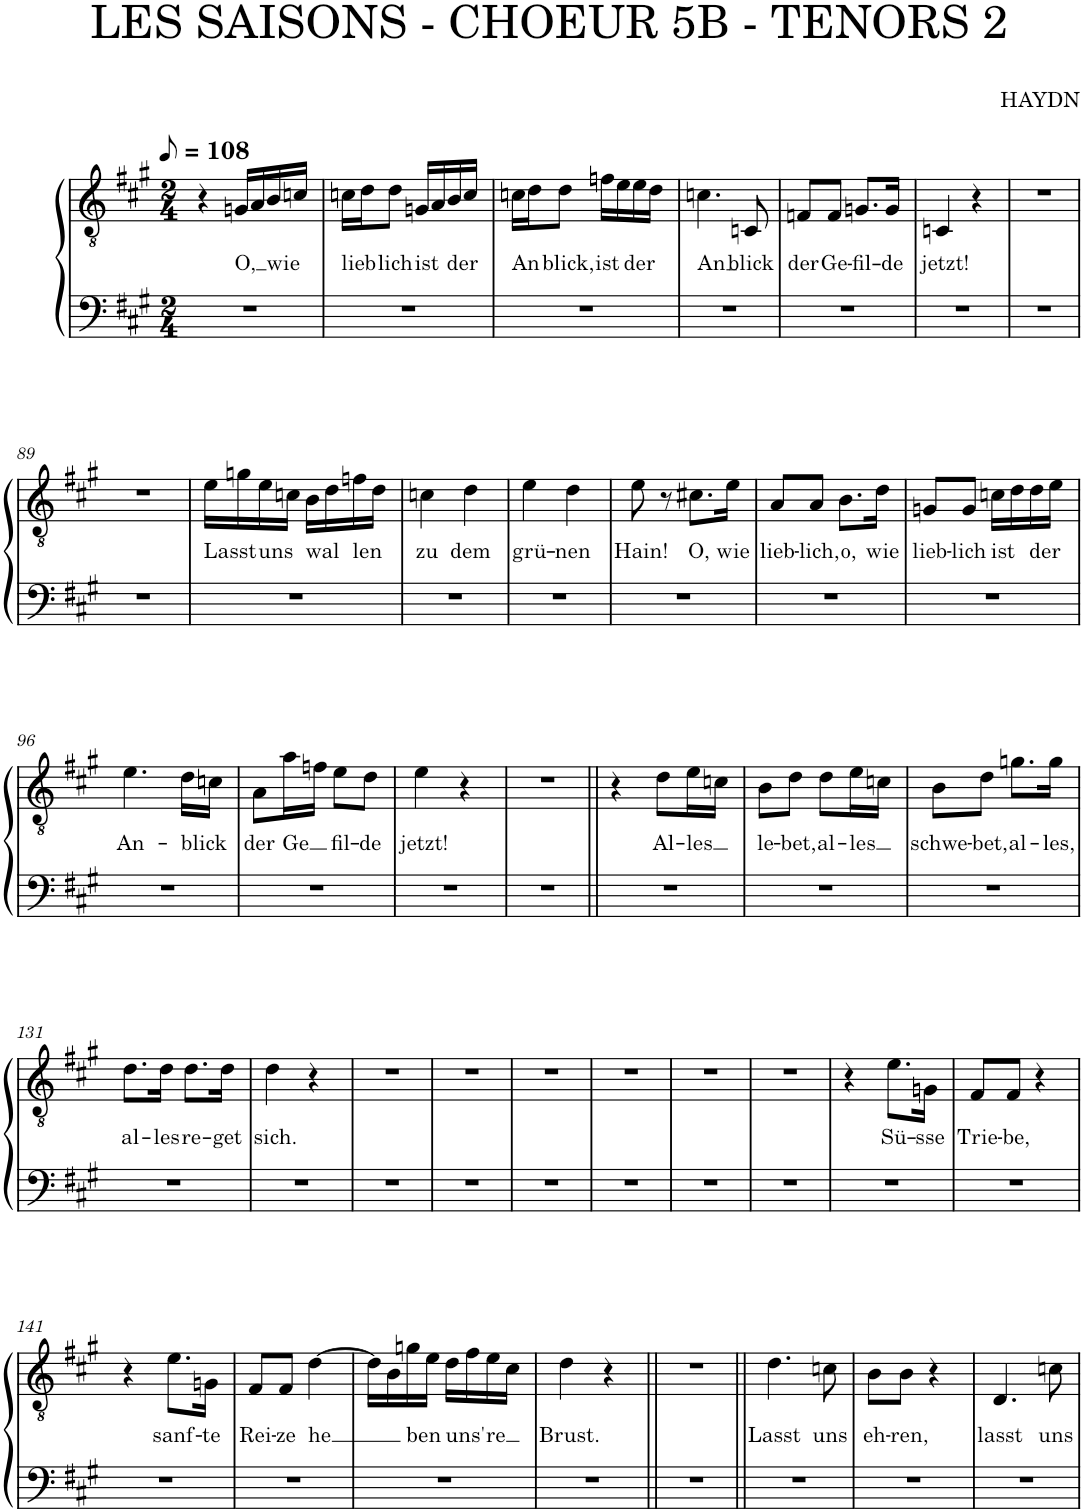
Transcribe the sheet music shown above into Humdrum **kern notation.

**kern	**kern	**text
*part1	*part1	*part1
*staff2	*staff1	*staff1
*I"Piano	*	*
*I'Pno.	*	*
*clefF4	*clefGv2	*
*k[f#c#g#]	*k[f#c#g#]	*
*M2/4	*M2/4	*
*MM54	*MM54	*
=82	=82	=82
2r	4r	.
!	!	!LO:LY:b
.	16Gn/LL	O,
.	16A/	.
!	!	!LO:LY:b
.	16B/	wie
.	16cn/JJ	.
=83	=83	=83
!	!	!LO:LY:b
2r	16cn\LL	lieb
.	16d\J	.
!	!	!LO:LY:b
.	8d\J	lich
!	!	!LO:LY:b
.	16Gn/LL	ist
.	16A/	.
!	!	!LO:LY:b
.	16B/	der
.	16c/JJ	.
=84	=84	=84
!	!	!LO:LY:b
2r	16cn\LL	An
.	16d\J	.
!	!	!LO:LY:b
.	8d\J	blick,
!	!	!LO:LY:b
.	16fn\LL	ist
.	16e\	.
!	!	!LO:LY:b
.	16e\	der
.	16d\JJ	.
=85	=85	=85
!	!	!LO:LY:b
2r	4.cn\	An
!	!	!LO:LY:b
.	8Cn/	blick
=86	=86	=86
!	!	!LO:LY:b
2r	8Fn/L	der
!	!	!LO:LY:b
.	8F/J	Ge-
!	!	!LO:LY:b
.	8.Gn/L	-fil-
!	!	!LO:LY:b
.	16G/Jk	-de
=87	=87	=87
!	!	!LO:LY:b
2r	4Cn/	jetzt!
.	4r	.
=88	=88	=88
2r	2r	.
!!LO:LB:g=z
=89	=89	=89
2r	2r	.
=90	=90	=90
!	!	!LO:LY:b
2r	16e\LL	Lasst
.	16gn\	.
!	!	!LO:LY:b
.	16e\	uns
.	16cn\JJ	.
!	!	!LO:LY:b
.	16B\LL	wal
.	16d\	.
!	!	!LO:LY:b
.	16fn\	len
.	16d\JJ	.
=91	=91	=91
!	!	!LO:LY:b
2r	4cn\	zu
!	!	!LO:LY:b
.	4d\	dem
=92	=92	=92
!	!	!LO:LY:b
2r	4e\	grü-
!	!	!LO:LY:b
.	4d\	-nen
=93	=93	=93
!	!	!LO:LY:b
2r	8e\	Hain!
.	8r	.
!	!	!LO:LY:b
.	8.c#X\L	O,
!	!	!LO:LY:b
.	16e\Jk	wie
=94	=94	=94
!	!	!LO:LY:b
2r	8A/L	lieb-
!	!	!LO:LY:b
.	8A/J	-lich,
!	!	!LO:LY:b
.	8.B\L	o,
!	!	!LO:LY:b
.	16d\Jk	wie
=95	=95	=95
!	!	!LO:LY:b
2r	8Gn/L	lieb-
!	!	!LO:LY:b
.	8G/J	-lich
!	!	!LO:LY:b
.	16cn\LL	ist
.	16d\	.
!	!	!LO:LY:b
.	16d\	der
.	16e\JJ	.
!!LO:LB:g=z
=96	=96	=96
!	!	!LO:LY:b
2r	4.e\	An-
!	!	!LO:LY:b
.	16d\LL	-blick
.	16cn\JJ	.
=97	=97	=97
!	!	!LO:LY:b
2r	8A\L	der
!	!	!LO:LY:b
.	16a\L	-Ge
.	16fn\JJ	.
!	!	!LO:LY:b
.	8e\L	fil-
!	!	!LO:LY:b
.	8d\J	-de
=98	=98	=98
!	!	!LO:LY:b
2r	4e\	jetzt!
.	4r	.
=99	=99	=99
2r	2r	.
=128||	=128||	=128||
2r	4r	.
!	!	!LO:LY:b
.	8d\L	Al-
!	!	!LO:LY:b
.	16e\L	-les
.	16cn\JJ	.
=129	=129	=129
!	!	!LO:LY:b
2r	8B\L	le-
!	!	!LO:LY:b
.	8d\J	-bet,
!	!	!LO:LY:b
.	8d\L	al-
!	!	!LO:LY:b
.	16e\L	-les
.	16cn\JJ	.
=130	=130	=130
!	!	!LO:LY:b
2r	8B\L	schwe-
!	!	!LO:LY:b
.	8d\J	-bet,
!	!	!LO:LY:b
.	8.gn\L	al-
!	!	!LO:LY:b
.	16g\Jk	-les,
!!LO:LB:g=z
=131	=131	=131
!	!	!LO:LY:b
2r	8.d\L	al-
!	!	!LO:LY:b
.	16d\Jk	-les
!	!	!LO:LY:b
.	8.d\L	re-
!	!	!LO:LY:b
.	16d\Jk	-get
=132	=132	=132
!	!	!LO:LY:b
2r	4d\	sich.
.	4r	.
=133	=133	=133
2r	2r	.
=134	=134	=134
2r	2r	.
=135	=135	=135
2r	2r	.
=136	=136	=136
2r	2r	.
=137	=137	=137
2r	2r	.
=138	=138	=138
2r	2r	.
=139	=139	=139
2r	4r	.
!	!	!LO:LY:b
.	8.e\L	Sü-
!	!	!LO:LY:b
.	16Gn\Jk	-sse
=140	=140	=140
!	!	!LO:LY:b
2r	8F#/L	Trie-
!	!	!LO:LY:b
.	8F#/J	-be,
.	4r	.
!!LO:LB:g=z
=141	=141	=141
2r	4r	.
!	!	!LO:LY:b
.	8.e\L	sanf-
!	!	!LO:LY:b
.	16Gn\Jk	-te
=142	=142	=142
!	!	!LO:LY:b
2r	8F#/L	Rei-
!	!	!LO:LY:b
.	8F#/J	-ze
!	!	!LO:LY:b
.	[4d\	he
=143	=143	=143
2r	16d\LL]	.
.	16B\	.
!	!	!LO:LY:b
.	16gn\	ben
.	16e\JJ	.
!	!	!LO:LY:b
.	16d\LL	uns'
.	16f#\	.
!	!	!LO:LY:b
.	16e\	re
.	16c#\JJ	.
=144	=144	=144
!	!	!LO:LY:b
2r	4d\	Brust.
.	4r	.
=145||	=145||	=145||
2r	2r	.
=155||	=155||	=155||
!	!	!LO:LY:b
2r	4.d\	Lasst
!	!	!LO:LY:b
.	8cn\	uns
=156	=156	=156
!	!	!LO:LY:b
2r	8B\L	eh-
!	!	!LO:LY:b
.	8B\J	-ren,
.	4r	.
=157	=157	=157
!	!	!LO:LY:b
2r	4.D/	lasst
!	!	!LO:LY:b
.	8cn\	uns
=	=	=
*-	*-	*-
